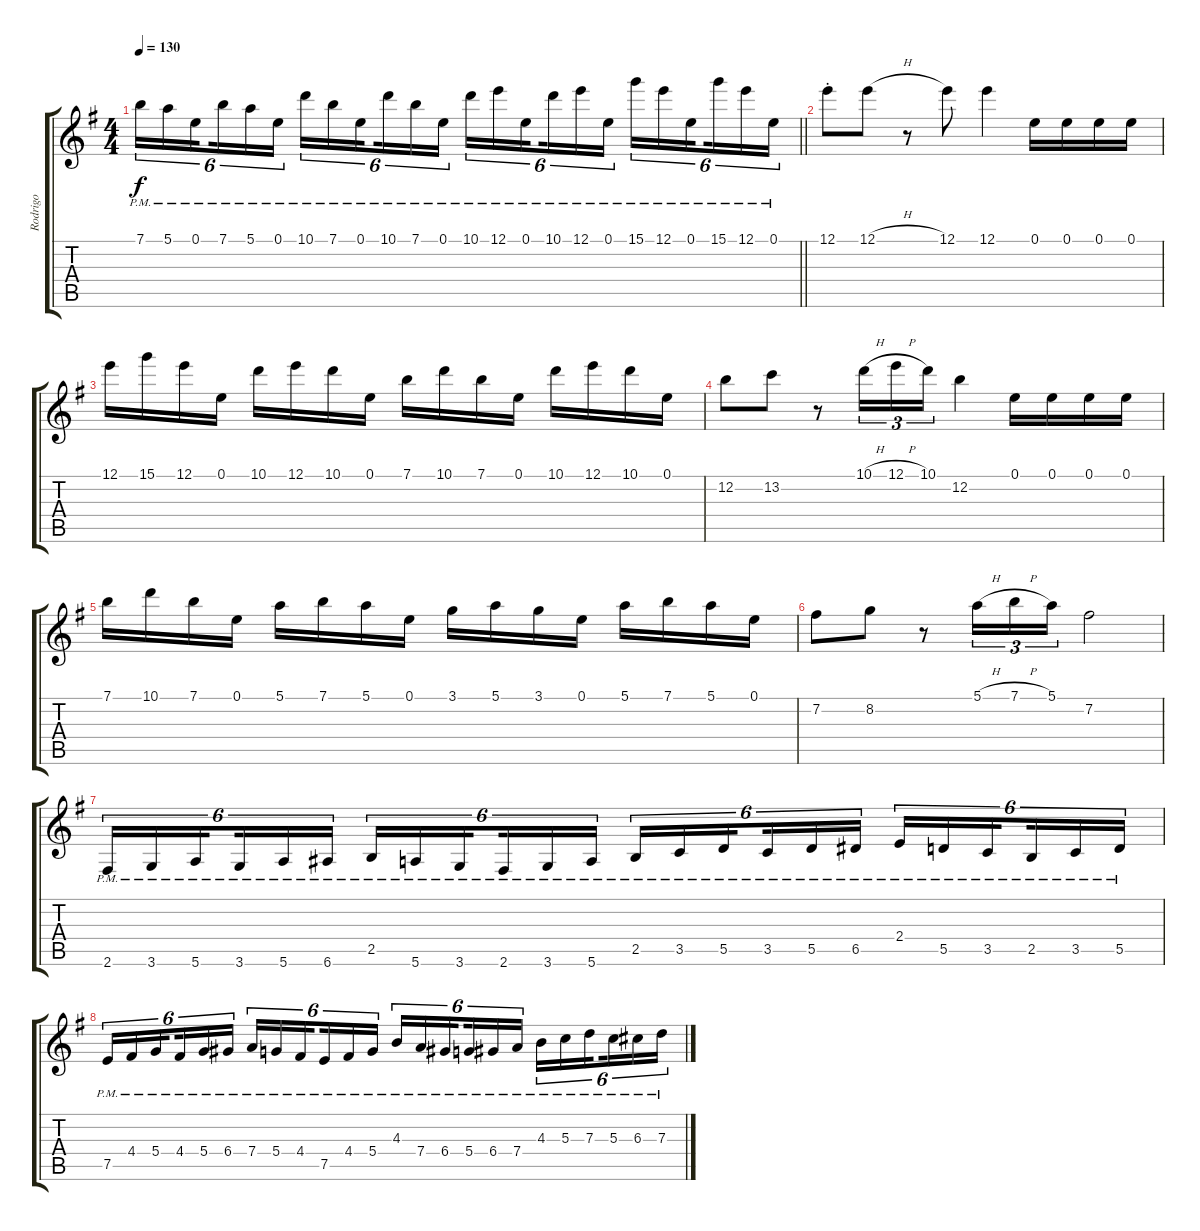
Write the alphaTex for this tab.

\track ("Rodrigo" "Rodrigo") {instrument acousticguitarnylon}
\staff {score tabs}
\tuning (E4 B3 G3 D3 A2 E2) {hide}
\ts (4 4)
\tempo 130
\clef g2
\barLineRight lightlight
\ks g
7.1{pm}.16{tu (6 4) dy f} 5.1{pm}.16{tu (6 4)} 0.1{pm}.16{tu (6 4) beam splitsecondary} 7.1{pm}.16{tu (6 4)} 5.1{pm}.16{tu (6 4)} 0.1{pm}.16{tu (6 4)} 10.1{pm}.16{tu (6 4)} 7.1{pm}.16{tu (6 4)} 0.1{pm}.16{tu (6 4) beam splitsecondary} 10.1{pm}.16{tu (6 4)} 7.1{pm}.16{tu (6 4)} 0.1{pm}.16{tu (6 4)} 10.1{pm}.16{tu (6 4) beam merge} 12.1{pm}.16{tu (6 4) beam merge} 0.1{pm}.16{tu (6 4) beam splitsecondary} 10.1{pm}.16{tu (6 4) beam merge} 12.1{pm}.16{tu (6 4) beam merge} 0.1{pm}.16{tu (6 4)} 15.1{pm}.16{tu (6 4)} 12.1{pm}.16{tu (6 4)} 0.1{pm}.16{tu (6 4) beam splitsecondary} 15.1{pm}.16{tu (6 4)} 12.1{pm}.16{tu (6 4)} 0.1{pm}.16{tu (6 4)} |
12.1{st}.8 12.1{h}.8{beam split} r.8{beam merge} 12.1.8 12.1.4 0.1.16{beam merge} 0.1.16 0.1.16 0.1.16 |
12.1.16 15.1.16 12.1.16 0.1.16 10.1.16 12.1.16 10.1.16 0.1.16 7.1.16 10.1.16 7.1.16 0.1.16 10.1.16 12.1.16 10.1.16 0.1.16 |
12.2.8 13.2.8{beam split} r.8{beam merge} 10.1{h}.16{tu (3 2)} 12.1{h}.16{tu (3 2)} 10.1.16{tu (3 2)} 12.2.4 0.1.16 0.1.16 0.1.16 0.1.16 |
7.1.16 10.1.16 7.1.16 0.1.16 5.1.16 7.1.16 5.1.16 0.1.16 3.1.16 5.1.16 3.1.16 0.1.16 5.1.16 7.1.16 5.1.16 0.1.16 |
7.2.8 8.2.8{beam split} r.8{beam merge} 5.1{h}.16{tu (3 2)} 7.1{h}.16{tu (3 2)} 5.1.16{tu (3 2)} 7.2.2 |
2.6{pm}.16{tu (6 4)} 3.6{pm}.16{tu (6 4)} 5.6{pm}.16{tu (6 4) beam splitsecondary} 3.6{pm}.16{tu (6 4)} 5.6{pm}.16{tu (6 4)} 6.6{pm}.16{tu (6 4)} 2.5{pm}.16{tu (6 4)} 5.6{pm}.16{tu (6 4)} 3.6{pm}.16{tu (6 4) beam splitsecondary} 2.6{pm}.16{tu (6 4)} 3.6{pm}.16{tu (6 4)} 5.6{pm}.16{tu (6 4)} 2.5{pm}.16{tu (6 4)} 3.5{pm}.16{tu (6 4)} 5.5{pm}.16{tu (6 4) beam splitsecondary} 3.5{pm}.16{tu (6 4)} 5.5{pm}.16{tu (6 4)} 6.5{pm}.16{tu (6 4)} 2.4{pm}.16{tu (6 4)} 5.5{pm}.16{tu (6 4)} 3.5{pm}.16{tu (6 4) beam splitsecondary} 2.5{pm}.16{tu (6 4)} 3.5{pm}.16{tu (6 4)} 5.5{pm}.16{tu (6 4)} |
7.5{pm}.16{tu (6 4)} 4.4{pm}.16{tu (6 4)} 5.4{pm}.16{tu (6 4) beam splitsecondary} 4.4{pm}.16{tu (6 4)} 5.4{pm}.16{tu (6 4)} 6.4{pm}.16{tu (6 4)} 7.4{pm}.16{tu (6 4)} 5.4{pm}.16{tu (6 4)} 4.4{pm}.16{tu (6 4) beam splitsecondary} 7.5{pm}.16{tu (6 4)} 4.4{pm}.16{tu (6 4)} 5.4{pm}.16{tu (6 4)} 4.3{pm}.16{tu (6 4)} 7.4{pm}.16{tu (6 4)} 6.4{pm}.16{tu (6 4) beam splitsecondary} 5.4{pm}.16{tu (6 4)} 6.4{pm}.16{tu (6 4)} 7.4{pm}.16{tu (6 4)} 4.3{pm}.16{tu (6 4)} 5.3{pm}.16{tu (6 4)} 7.3{pm}.16{tu (6 4) beam splitsecondary} 5.3{pm}.16{tu (6 4)} 6.3{pm}.16{tu (6 4)} 7.3{pm}.16{tu (6 4)}
